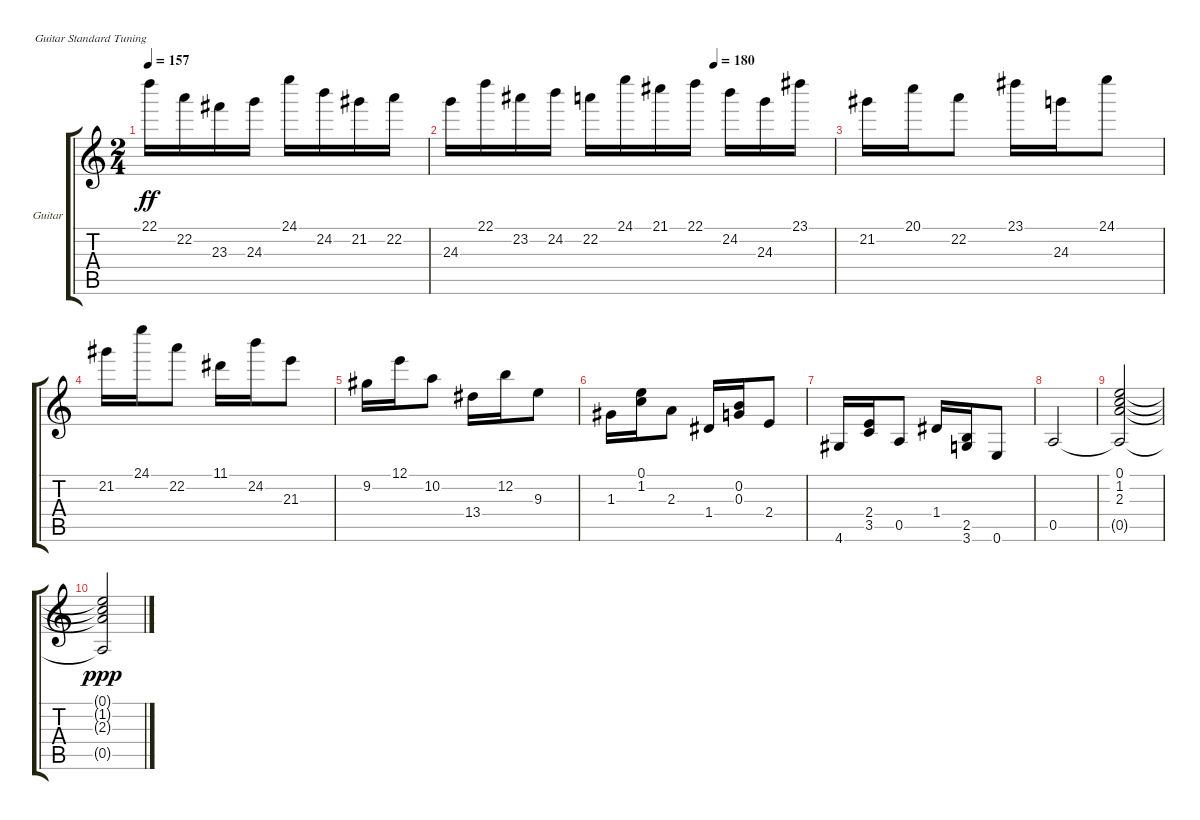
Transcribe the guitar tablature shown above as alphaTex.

\bracketExtendMode groupsimilarinstruments
\firstSystemTrackNameOrientation horizontal
\otherSystemsTrackNameOrientation horizontal
\track ("Guitar" "Guitar") {instrument acousticguitarnylon}
\staff {score tabs}
\tuning (E4 B3 G3 D3 A2 E2)
\ts (2 4)
\tempo 157
\clef g2
\ks c
22.1.16{dy ff} 22.2.16 23.3.16 24.3.16 24.1.16 24.2.16 21.2.16 22.2.16 |
\tempo (180 0.6875)
24.3.16 22.1.16 23.2.16 24.2.16 22.2.16 24.1.16 21.1.16 22.1.16 24.2.16 24.3.16 23.1.16 |
21.2.16 20.1.16 22.2.8 23.1.16 24.3.16 24.1.8 |
21.2.16 24.1.16 22.2.8 11.1.16 24.2.16 21.3.8 |
9.2.16 12.1.16 10.2.8 13.4.16 12.2.16 9.3.8 |
1.3.16 (0.1 1.2).16 2.3.8 1.4.16 (0.2 0.3).16 2.4.8 |
4.6.16 (2.4 3.5).16 0.5.8 1.4.16 (2.5 3.6).16 0.6.8 |
0.5.2 |
(0.1 1.2 2.3 0.5{t}).2 |
(0.1{t} 1.2{t} 2.3{t} 0.5{t}).2{dy ppp}
